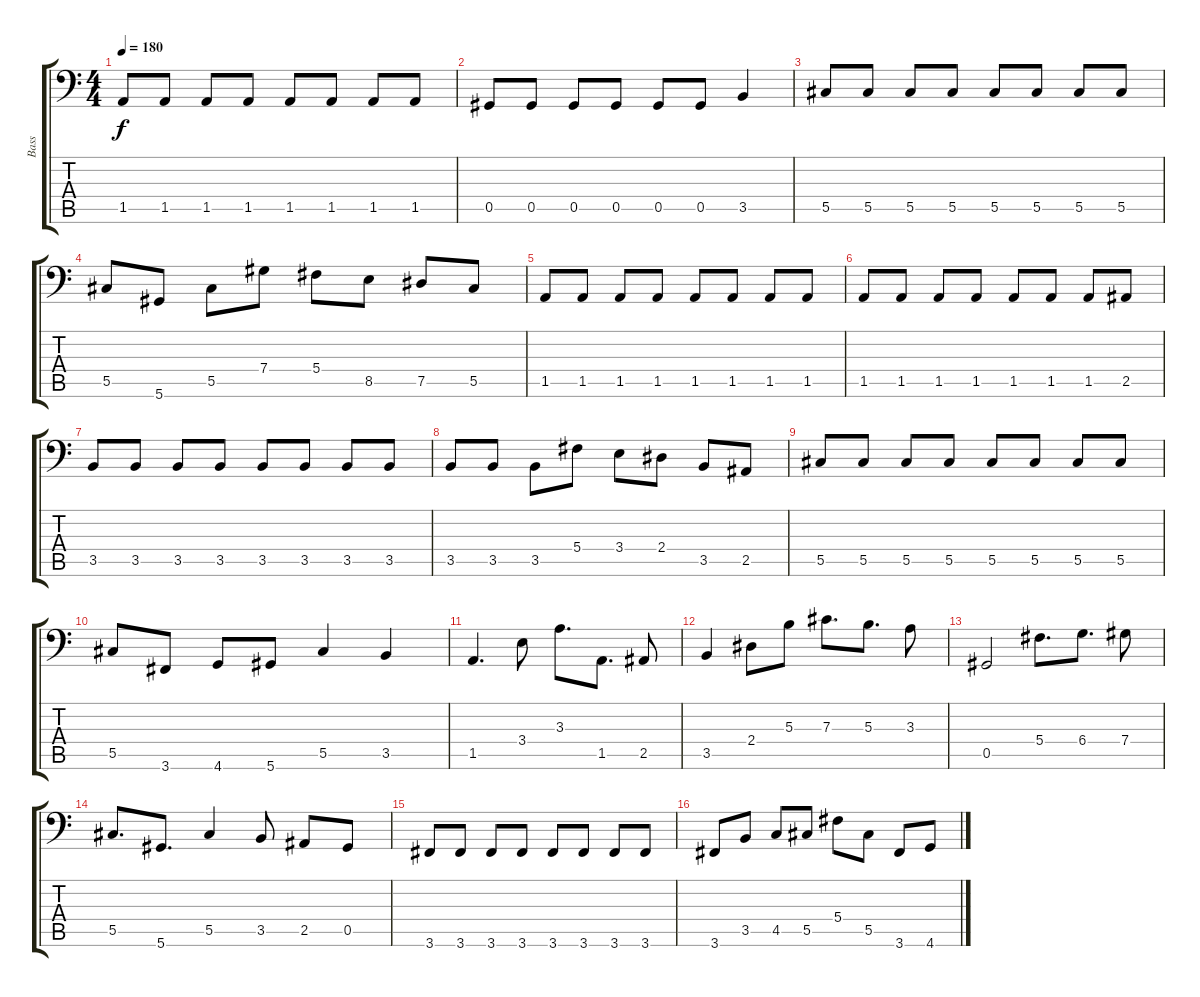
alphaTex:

\track ("Bass" "Bass") {instrument electricbasspick}
\staff {score tabs}
\tuning (Eb3 Bb2 Gb2 Db2 Ab1 Eb1) {hide}
\ts (4 4)
\tempo 180
\clef f4
\ks c
1.5.8{dy f} 1.5.8 1.5.8 1.5.8 1.5.8 1.5.8 1.5.8 1.5.8 |
0.5.8 0.5.8 0.5.8 0.5.8 0.5.8 0.5.8 3.5.4 |
5.5.8 5.5.8 5.5.8 5.5.8 5.5.8 5.5.8 5.5.8 5.5.8 |
5.5.8 5.6.8 5.5.8 7.4.8 5.4.8 8.5.8 7.5.8 5.5.8 |
1.5.8 1.5.8 1.5.8 1.5.8 1.5.8 1.5.8 1.5.8 1.5.8 |
1.5.8 1.5.8 1.5.8 1.5.8 1.5.8 1.5.8 1.5.8 2.5.8 |
3.5.8 3.5.8 3.5.8 3.5.8 3.5.8 3.5.8 3.5.8 3.5.8 |
3.5.8 3.5.8 3.5.8 5.4.8 3.4.8 2.4.8 3.5.8 2.5.8 |
5.5.8 5.5.8 5.5.8 5.5.8 5.5.8 5.5.8 5.5.8 5.5.8 |
5.5.8 3.6.8 4.6.8 5.6.8 5.5.4 3.5.4 |
1.5.4{d} 3.4.8 3.3.8{d} 1.5.8{d} 2.5.8 |
3.5.4 2.4.8 5.3.8 7.3.8{d} 5.3.8{d} 3.3.8 |
0.5.2 5.4.8{d} 6.4.8{d} 7.4.8 |
5.5.8{d} 5.6.8{d} 5.5.4 3.5.8 2.5.8 0.5.8 |
3.6.8 3.6.8 3.6.8 3.6.8 3.6.8 3.6.8 3.6.8 3.6.8 |
3.6.8 3.5.8 4.5.8 5.5.8 5.4.8 5.5.8 3.6.8 4.6.8
